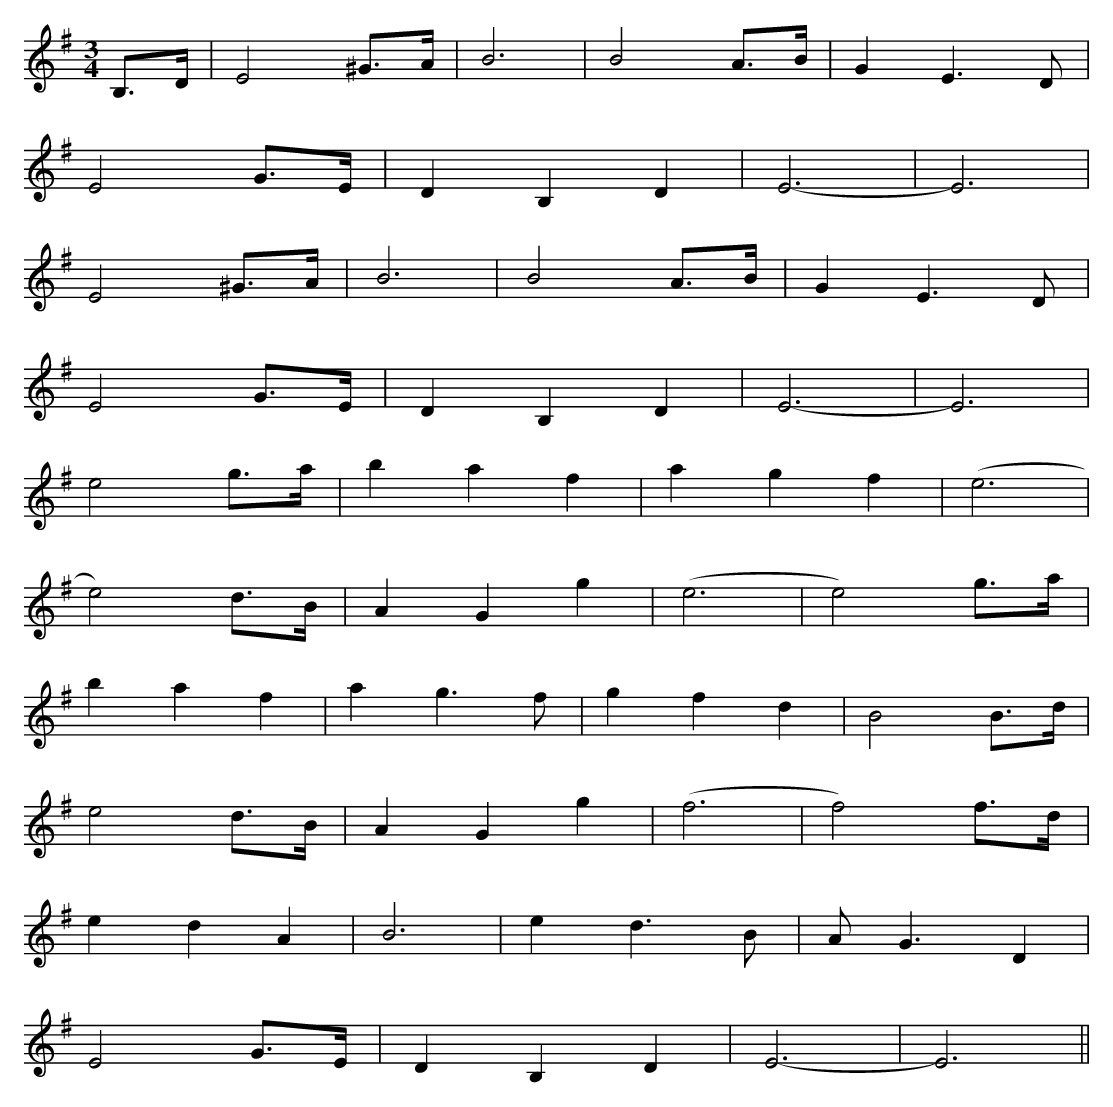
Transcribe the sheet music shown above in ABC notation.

X:1
M:3/4
K:Emin
B,>D|E4 ^G>A|B6|B4 A>B|G2 E2>D2|
E4 G>E|D2B,2D2|E6-|E6|
E4 ^G>A|B6|B4 A>B|G2 E2>D2|
E4 G>E|D2B,2D2|E6-|E6|
e4 g>a|b2a2f2|a2g2f2|(e6|
e4) d>B| A2G2g2|(e6|e4) g>a|
b2a2f2|a2g2>f2|g2f2d2|B4B>d|
e4d>B|A2G2g2|(f6|f4)f>d|
e2d2A2|B6|e2d2>B2|A2<G2D2|
E4G>E|D2B,2D2|E6-|E6||
